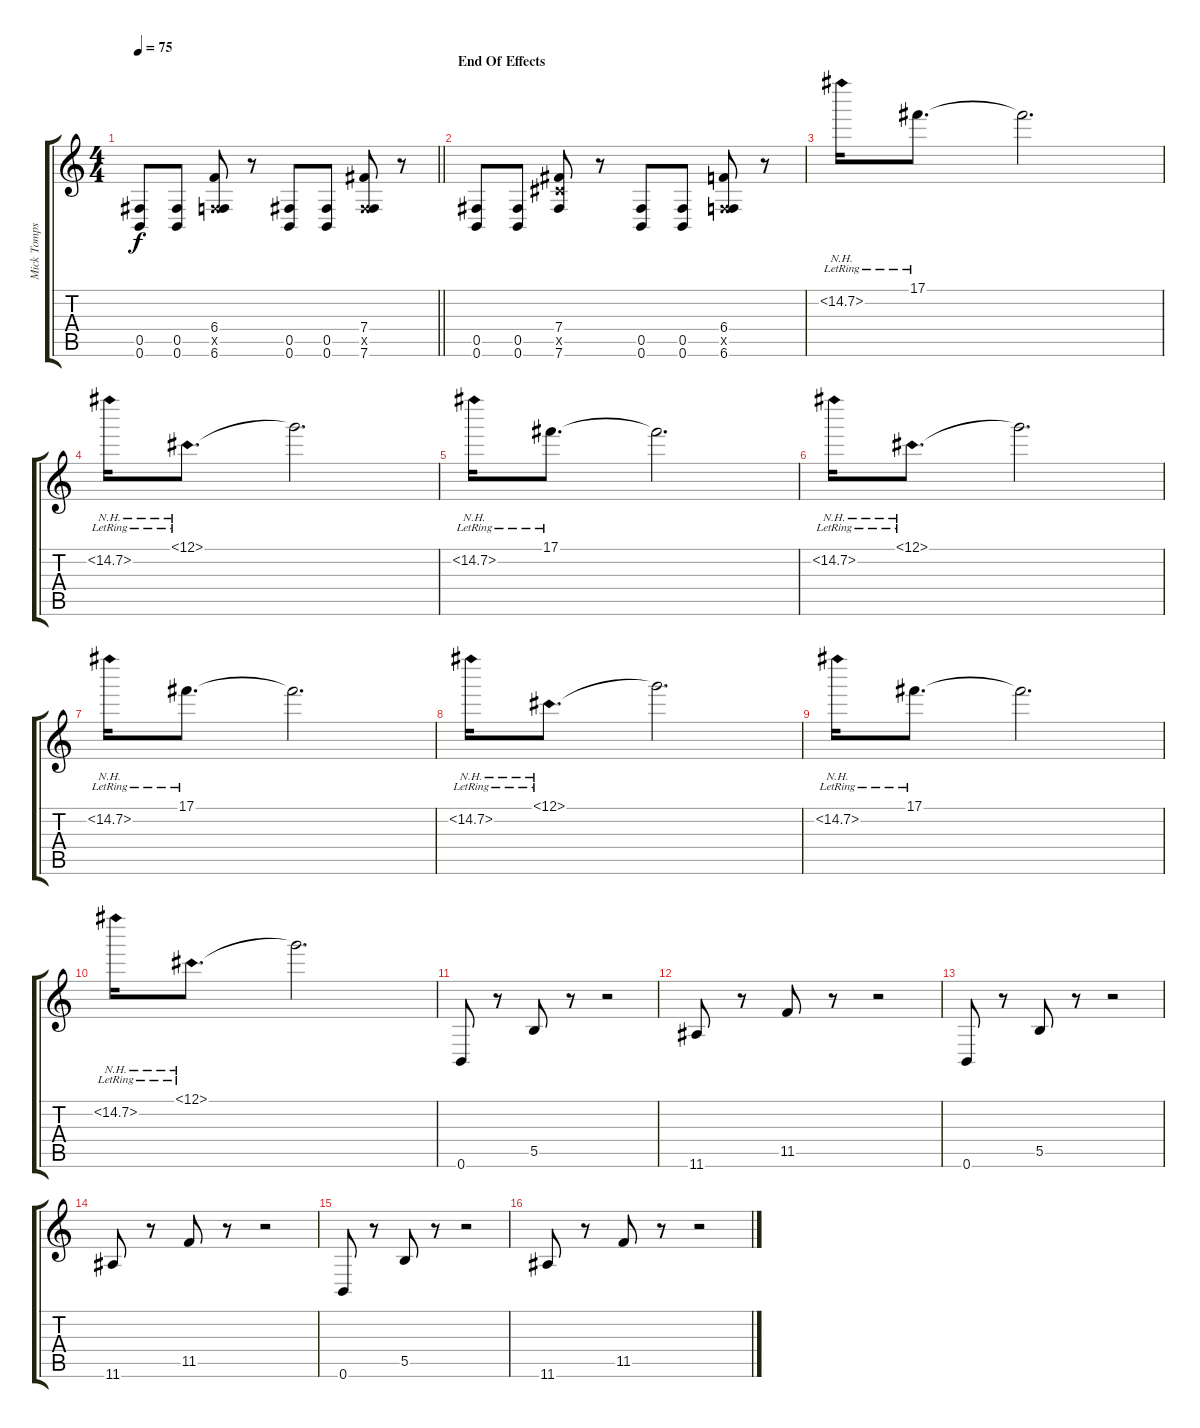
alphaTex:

\track ("Mick Tompson" "Mick Tomps") {instrument distortionguitar}
\staff {score tabs}
\tuning (Db4 Ab3 E3 B2 Gb2 B1) {hide}
\ts (4 4)
\tempo 75
\clef g2
\barLineRight lightlight
\ks c
(0.5 0.6).8{dy f} (0.5 0.6).8 (6.4 0.5{x} 6.6).8 r.8 (0.5 0.6).8 (0.5 0.6).8 (7.4 0.5{x} 7.6).8 r.8 |
\section ("" "End Of Effects")
(0.5 0.6).8 (0.5 0.6).8 (7.4 7.5{x} 7.6).8 r.8 (0.5 0.6).8 (0.5 0.6).8 (6.4 0.5{x} 6.6).8 r.8 |
15.2{nh lr}.16 17.1{lr}.8{d} 17.1{t}.2{d} |
14.2{nh lr}.16 18.1{nh lr}.8{d} 18.1{t}.2{d} |
15.2{nh lr}.16 17.1{lr}.8{d} 17.1{t}.2{d} |
14.2{nh lr}.16 18.1{nh lr}.8{d} 18.1{t}.2{d} |
15.2{nh lr}.16 17.1{lr}.8{d} 17.1{t}.2{d} |
14.2{nh lr}.16 18.1{nh lr}.8{d} 18.1{t}.2{d} |
15.2{nh lr}.16 17.1{lr}.8{d} 17.1{t}.2{d} |
14.2{nh lr}.16 18.1{nh lr}.8{d} 18.1{t}.2{d} |
0.6.8{balance 16 instrument distortionguitar} r.8 5.5.8 r.8 r.2 |
11.6.8 r.8 11.5.8 r.8 r.2 |
0.6.8 r.8 5.5.8 r.8 r.2 |
11.6.8 r.8 11.5.8 r.8 r.2 |
0.6.8 r.8 5.5.8 r.8 r.2 |
11.6.8 r.8 11.5.8 r.8 r.2
